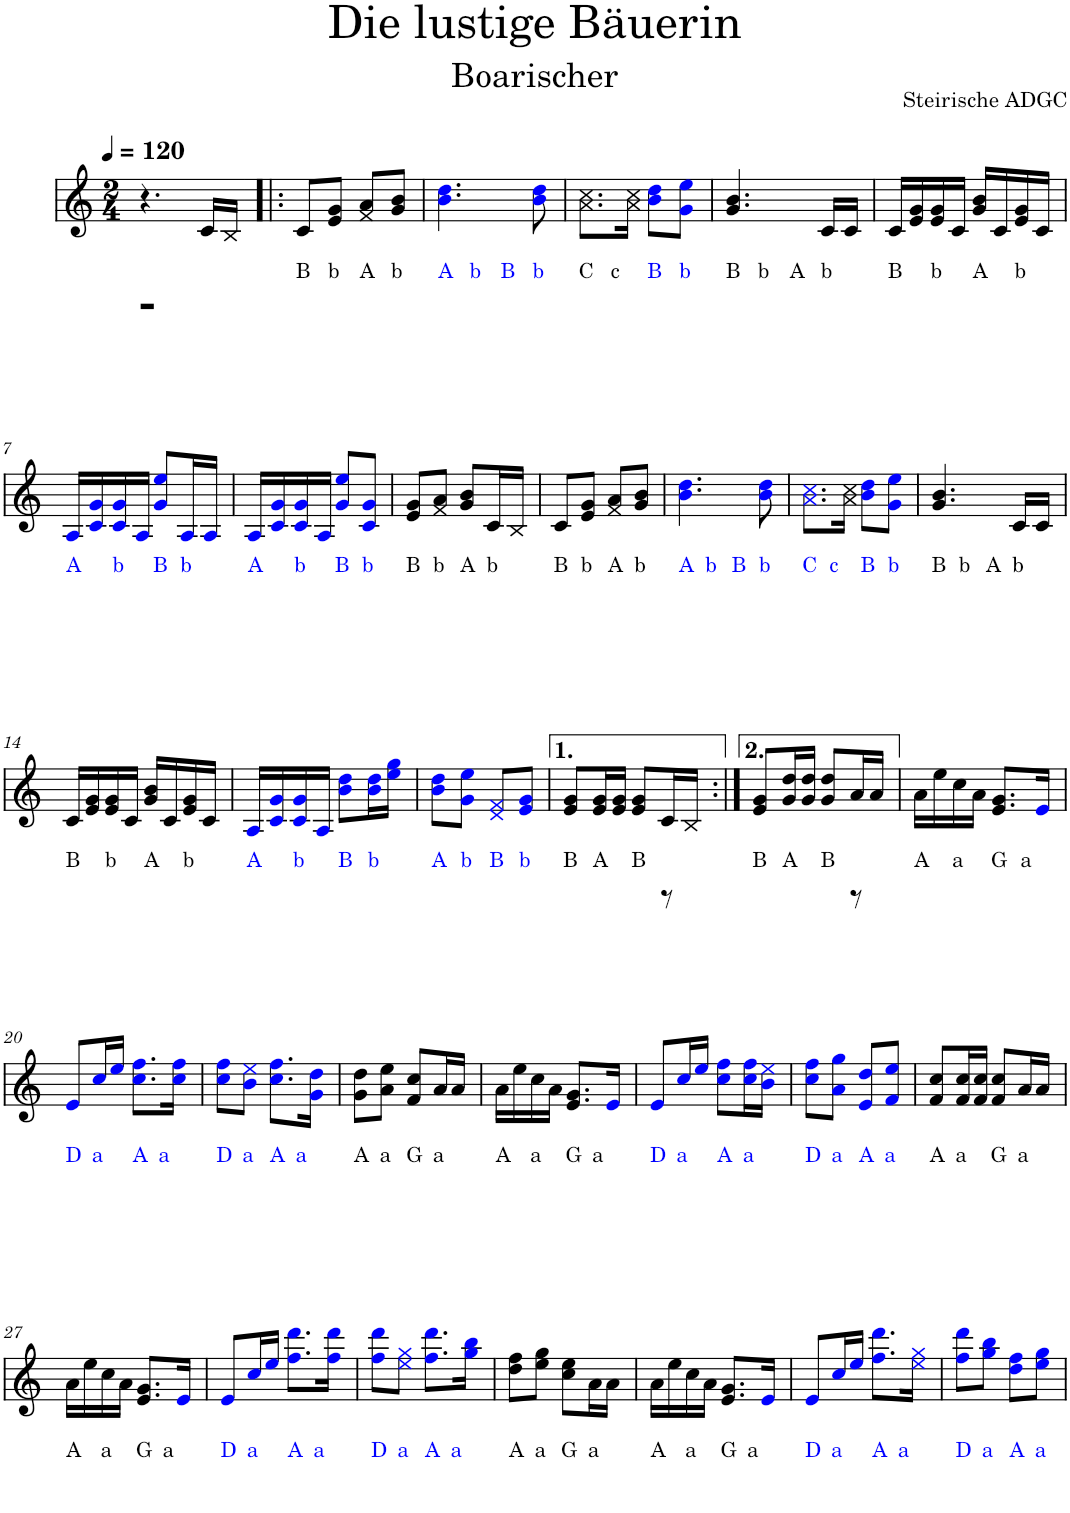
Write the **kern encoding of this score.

**kern	**kern	**kern
*part3	*part2	*part1
*staff3	*staff2	*staff1
*I"Akkordeon	*I"Akkordeon	*I"Akkordeon
*stria5	*stria5	*
*clefG2	*clefF4	*clefG2
*k[]	*k[]	*k[]
*M2/4	*M2/4	*M2/4
*MM120	*MM120	*MM120
=1	=1	=1
2r	2r	4.r
.	.	16c/LL
.	.	16B/JJ
=2!|:	=2!|:	=2!|:
!LO:TX:a:t=B	!	!
8ryy	8DD'/L	8c/L
!LO:TX:a:t=b	!	!
8ryy	8D'/J	8e/ 8g/J
!LO:TX:a:t=A	!	!
8ryy	8AA'/L	8f/ 8a/L
!LO:TX:a:t=b	!	!
8ryy	8D'/J	8g/ 8b/J
=3	=3	=3
!LO:TX:a:color=#0000FF:t=A	!	!
8ryy	8EE'/L	4.bi\ 4.ddi\
!LO:TX:a:color=#0000FF:t=b	!	!
8ryy	8A'/J	.
!LO:TX:a:color=#0000FF:t=B	!	!
8ryy	8AA'\L	.
!LO:TX:a:color=#0000FF:t=b	!	!
8ryy	8A'\J	8bi\ 8ddi\
=4	=4	=4
!LO:TX:a:t=C	!	!
8ryy	8GG'/L	8.a\ 8.cc\L
!LO:TX:a:t=c	!	!
8ryy	8G'/J	.
.	.	16a\ 16cc\Jk
!LO:TX:a:color=#0000FF:t=B	!	!
8ryy	8AA'\L	8bi\ 8ddi\L
!LO:TX:a:color=#0000FF:t=b	!	!
8ryy	8A'\J	8gi\ 8eei\J
=5	=5	=5
!LO:TX:a:t=B	!	!
8ryy	8DD'/L	4.g/ 4.b/
!LO:TX:a:t=b	!	!
8ryy	8D'/J	.
!LO:TX:a:t=A	!	!
8ryy	8AA'/L	.
!LO:TX:a:t=b	!	!
8ryy	8D'/J	16c/LL
.	.	16c/JJ
=6	=6	=6
!LO:TX:a:t=B	!	!
8ryy	8DD'/L	16c/LL
.	.	16e/ 16g/
!LO:TX:a:t=b	!	!
8ryy	8D'/J	16e/ 16g/
.	.	16c/JJ
!LO:TX:a:t=A	!	!
8ryy	8AA'/L	16g/ 16b/LL
.	.	16c/
!LO:TX:a:t=b	!	!
8ryy	8D'/J	16e/ 16g/
.	.	16c/JJ
!!LO:LB:g=z
=7	=7	=7
!LO:TX:a:color=#0000FF:t=A	!	!
8ryy	8EE'/L	16Ai/LL
.	.	16ci/ 16gi/
!LO:TX:a:color=#0000FF:t=b	!	!
8ryy	8A'/J	16ci/ 16gi/
.	.	16Ai/JJ
!LO:TX:a:color=#0000FF:t=B	!	!
8ryy	8AA'\L	8gi/ 8eei/L
!LO:TX:a:color=#0000FF:t=b	!	!
8ryy	8A'\J	16Ai/L
.	.	16Ai/JJ
=8	=8	=8
!LO:TX:a:color=#0000FF:t=A	!	!
8ryy	8EE'/L	16Ai/LL
.	.	16ci/ 16gi/
!LO:TX:a:color=#0000FF:t=b	!	!
8ryy	8A'/J	16ci/ 16gi/
.	.	16Ai/JJ
!LO:TX:a:color=#0000FF:t=B	!	!
8ryy	8AA'\L	8gi/ 8eei/L
!LO:TX:a:color=#0000FF:t=b	!	!
8ryy	8A'\J	8ci/ 8gi/J
=9	=9	=9
!LO:TX:a:t=B	!	!
8ryy	8DD'/L	8e/ 8g/L
!LO:TX:a:t=b	!	!
8ryy	8D'/J	8f/ 8a/J
!LO:TX:a:t=A	!	!
8ryy	8AA'/L	8g/ 8b/L
!LO:TX:a:t=b	!	!
8ryy	8D'/J	16c/L
.	.	16B/JJ
=10	=10	=10
!LO:TX:a:t=B	!	!
8ryy	8DD'/L	8c/L
!LO:TX:a:t=b	!	!
8ryy	8D'/J	8e/ 8g/J
!LO:TX:a:t=A	!	!
8ryy	8AA'/L	8f/ 8a/L
!LO:TX:a:t=b	!	!
8ryy	8D'/J	8g/ 8b/J
=11	=11	=11
!LO:TX:a:color=#0000FF:t=A	!	!
8ryy	8EE'/L	4.bi\ 4.ddi\
!LO:TX:a:color=#0000FF:t=b	!	!
8ryy	8A'/J	.
!LO:TX:a:color=#0000FF:t=B	!	!
8ryy	8AA'\L	.
!LO:TX:a:color=#0000FF:t=b	!	!
8ryy	8A'\J	8bi\ 8ddi\
=12	=12	=12
!LO:TX:a:color=#0000FF:t=C	!	!
8ryy	8DD'/L	8.ai\ 8.cci\L
!LO:TX:a:color=#0000FF:t=c	!	!
8ryy	8D'/J	.
.	.	16a\ 16cc\Jk
!LO:TX:a:color=#0000FF:t=B	!	!
8ryy	8AA'\L	8bi\ 8ddi\L
!LO:TX:a:color=#0000FF:t=b	!	!
8ryy	8A'\J	8gi\ 8eei\J
=13	=13	=13
!LO:TX:a:t=B	!	!
8ryy	8DD'/L	4.g/ 4.b/
!LO:TX:a:t=b	!	!
8ryy	8D'/J	.
!LO:TX:a:t=A	!	!
8ryy	8AA'/L	.
!LO:TX:a:t=b	!	!
8ryy	8D'/J	16c/LL
.	.	16c/JJ
!!LO:LB:g=z
=14	=14	=14
!LO:TX:a:t=B	!	!
8ryy	8DD'/L	16c/LL
.	.	16e/ 16g/
!LO:TX:a:t=b	!	!
8ryy	8D'/J	16e/ 16g/
.	.	16c/JJ
!LO:TX:a:t=A	!	!
8ryy	8AA'/L	16g/ 16b/LL
.	.	16c/
!LO:TX:a:t=b	!	!
8ryy	8D'/J	16e/ 16g/
.	.	16c/JJ
=15	=15	=15
!LO:TX:a:color=#0000FF:t=A	!	!
8ryy	8EE'/L	16Ai/LL
.	.	16ci/ 16gi/
!LO:TX:a:color=#0000FF:t=b	!	!
8ryy	8A'/J	16ci/ 16gi/
.	.	16Ai/JJ
!LO:TX:a:color=#0000FF:t=B	!	!
8ryy	8AA'\L	8bi\ 8ddi\L
!LO:TX:a:color=#0000FF:t=b	!	!
8ryy	8A'\J	16bi\ 16ddi\L
.	.	16eei\ 16ggi\JJ
=16	=16	=16
!LO:TX:a:color=#0000FF:t=A	!	!
8ryy	8EE'/L	8bi\ 8ddi\L
!LO:TX:a:color=#0000FF:t=b	!	!
8ryy	8A'/J	8gi\ 8eei\J
!LO:TX:a:color=#0000FF:t=B	!	!
8ryy	8AA'\L	8di/ 8fi/L
!LO:TX:a:color=#0000FF:t=b	!	!
8ryy	8A'\J	8ei/ 8gi/J
=17	=17	=17
!LO:TX:a:t=B	!	!
8ryy	8DD'/L	8e/ 8g/L
!LO:TX:a:t=A	!	!
8ryy	8AA'/J	16e/ 16g/L
.	.	16e/ 16g/JJ
!LO:TX:a:t=B	!	!
8ryy	8DD'	8e/ 8g/L
8r	8r	16c/L
.	.	16B/JJ
=18:|!	=18:|!	=18:|!
!LO:TX:a:t=B	!	!
8ryy	8DD'/L	8e/ 8g/L
!LO:TX:a:t=A	!	!
8ryy	8AA'/J	16g/ 16dd/L
.	.	16g/ 16dd/JJ
!LO:TX:a:t=B	!	!
8ryy	8DD'	8g/ 8dd/L
8r	8r	16a/L
.	.	16a/JJ
=19	=19	=19
!LO:TX:a:t=A	!	!
8ryy	8AA'\L	16a\LL
.	.	16ee\
!LO:TX:a:t=a	!	!
8ryy	8A'\J	16cc\
.	.	16a\JJ
!LO:TX:a:t=G	!	!
8ryy	8EE'/L	8.e/ 8.g/L
!LO:TX:a:t=a	!	!
8ryy	8A'/J	.
.	.	16ei/Jk
!!LO:LB:g=z
=20	=20	=20
!LO:TX:a:color=#0000FF:t=D	!	!
8ryy	8GG'/L	8ei/L
!LO:TX:a:color=#0000FF:t=a	!	!
8ryy	8E'/J	16cci/L
.	.	16eei/JJ
!LO:TX:a:color=#0000FF:t=A	!	!
8ryy	8EE'/L	8.cci\ 8.ffi\L
!LO:TX:a:color=#0000FF:t=a	!	!
8ryy	8E'/J	.
.	.	16cci\ 16ffi\Jk
=21	=21	=21
!LO:TX:a:color=#0000FF:t=D	!	!
8ryy	8GG'/L	8cci\ 8ffi\L
!LO:TX:a:color=#0000FF:t=a	!	!
8ryy	8E'/J	8bi\ 8eei\J
!LO:TX:a:color=#0000FF:t=A	!	!
8ryy	8EE'/L	8.cci\ 8.ffi\L
!LO:TX:a:color=#0000FF:t=a	!	!
8ryy	8E'/J	.
.	.	16gi\ 16ddi\Jk
=22	=22	=22
!LO:TX:a:t=A	!	!
8ryy	8AA'\L	8g\ 8dd\L
!LO:TX:a:t=a	!	!
8ryy	8A'\J	8a\ 8ee\J
!LO:TX:a:t=G	!	!
8ryy	8EE'/L	8f/ 8cc/L
!LO:TX:a:t=a	!	!
8ryy	8A'/J	16a/L
.	.	16a/JJ
=23	=23	=23
!LO:TX:a:t=A	!	!
8ryy	8AA'\L	16a\LL
.	.	16ee\
!LO:TX:a:t=a	!	!
8ryy	8A'\J	16cc\
.	.	16a\JJ
!LO:TX:a:t=G	!	!
8ryy	8EE'/L	8.e/ 8.g/L
!LO:TX:a:t=a	!	!
8ryy	8A'/J	.
.	.	16ei/Jk
=24	=24	=24
!LO:TX:a:color=#0000FF:t=D	!	!
8ryy	8GG'/L	8ei/L
!LO:TX:a:color=#0000FF:t=a	!	!
8ryy	8E'/J	16cci/L
.	.	16eei/JJ
!LO:TX:a:color=#0000FF:t=A	!	!
8ryy	8EE'/L	8cci\ 8ffi\L
!LO:TX:a:color=#0000FF:t=a	!	!
8ryy	8E'/J	16cci\ 16ffi\L
.	.	16bi\ 16eei\JJ
=25	=25	=25
!LO:TX:a:color=#0000FF:t=D	!	!
8ryy	8GG'/L	8cci\ 8ffi\L
!LO:TX:a:color=#0000FF:t=a	!	!
8ryy	8E'/J	8ai\ 8ggi\J
!LO:TX:a:color=#0000FF:t=A	!	!
8ryy	8EE'/L	8ei/ 8ddi/L
!LO:TX:a:color=#0000FF:t=a	!	!
8ryy	8E'/J	8fi/ 8eei/J
=26	=26	=26
!LO:TX:a:t=A	!	!
8ryy	8AA'\L	8f/ 8cc/L
!LO:TX:a:t=a	!	!
8ryy	8A'\J	16f/ 16cc/L
.	.	16f/ 16cc/JJ
!LO:TX:a:t=G	!	!
8ryy	8EE'/L	8f/ 8cc/L
!LO:TX:a:t=a	!	!
8ryy	8A'/J	16a/L
.	.	16a/JJ
!!LO:LB:g=z
=27	=27	=27
!LO:TX:a:t=A	!	!
8ryy	8AA'\L	16a\LL
.	.	16ee\
!LO:TX:a:t=a	!	!
8ryy	8A'\J	16cc\
.	.	16a\JJ
!LO:TX:a:t=G	!	!
8ryy	8EE'/L	8.e/ 8.g/L
!LO:TX:a:t=a	!	!
8ryy	8A'/J	.
.	.	16ei/Jk
=28	=28	=28
!LO:TX:a:color=#0000FF:t=D	!	!
8ryy	8GG'/L	8ei/L
!LO:TX:a:color=#0000FF:t=a	!	!
8ryy	8E'/J	16cci/L
.	.	16eei/JJ
!LO:TX:a:color=#0000FF:t=A	!	!
8ryy	8EE'/L	8.ffi\ 8.dddi\L
!LO:TX:a:color=#0000FF:t=a	!	!
8ryy	8E'/J	.
.	.	16ffi\ 16dddi\Jk
=29	=29	=29
!LO:TX:a:color=#0000FF:t=D	!	!
8ryy	8GG'/L	8ffi\ 8dddi\L
!LO:TX:a:color=#0000FF:t=a	!	!
8ryy	8E'/J	8eei\ 8ggi\J
!LO:TX:a:color=#0000FF:t=A	!	!
8ryy	8EE'/L	8.ffi\ 8.dddi\L
!LO:TX:a:color=#0000FF:t=a	!	!
8ryy	8E'/J	.
.	.	16ggi\ 16bbi\Jk
=30	=30	=30
!LO:TX:a:t=A	!	!
8ryy	8AA'\L	8dd\ 8ff\L
!LO:TX:a:t=a	!	!
8ryy	8A'\J	8ee\ 8gg\J
!LO:TX:a:t=G	!	!
8ryy	8EE'/L	8cc\ 8ee\L
!LO:TX:a:t=a	!	!
8ryy	8A'/J	16a\L
.	.	16a\JJ
=31	=31	=31
!LO:TX:a:t=A	!	!
8ryy	8AA'\L	16a\LL
.	.	16ee\
!LO:TX:a:t=a	!	!
8ryy	8A'\J	16cc\
.	.	16a\JJ
!LO:TX:a:t=G	!	!
8ryy	8EE'/L	8.e/ 8.g/L
!LO:TX:a:t=a	!	!
8ryy	8A'/J	.
.	.	16ei/Jk
=32	=32	=32
!LO:TX:a:color=#0000FF:t=D	!	!
8ryy	8GG'/L	8ei/L
!LO:TX:a:color=#0000FF:t=a	!	!
8ryy	8E'/J	16cci/L
.	.	16eei/JJ
!LO:TX:a:color=#0000FF:t=A	!	!
8ryy	8EE'/L	8.ffi\ 8.dddi\L
!LO:TX:a:color=#0000FF:t=a	!	!
8ryy	8E'/J	.
.	.	16eei\ 16ggi\Jk
=33	=33	=33
!LO:TX:a:color=#0000FF:t=D	!	!
8ryy	8GG'/L	8ffi\ 8dddi\L
!LO:TX:a:color=#0000FF:t=a	!	!
8ryy	8E'/J	8ggi\ 8bbi\J
!LO:TX:a:color=#0000FF:t=A	!	!
8ryy	8EE'/L	8ddi\ 8ffi\L
!LO:TX:a:color=#0000FF:t=a	!	!
8ryy	8E'/J	8eei\ 8ggi\J
=	=	=
*-	*-	*-
